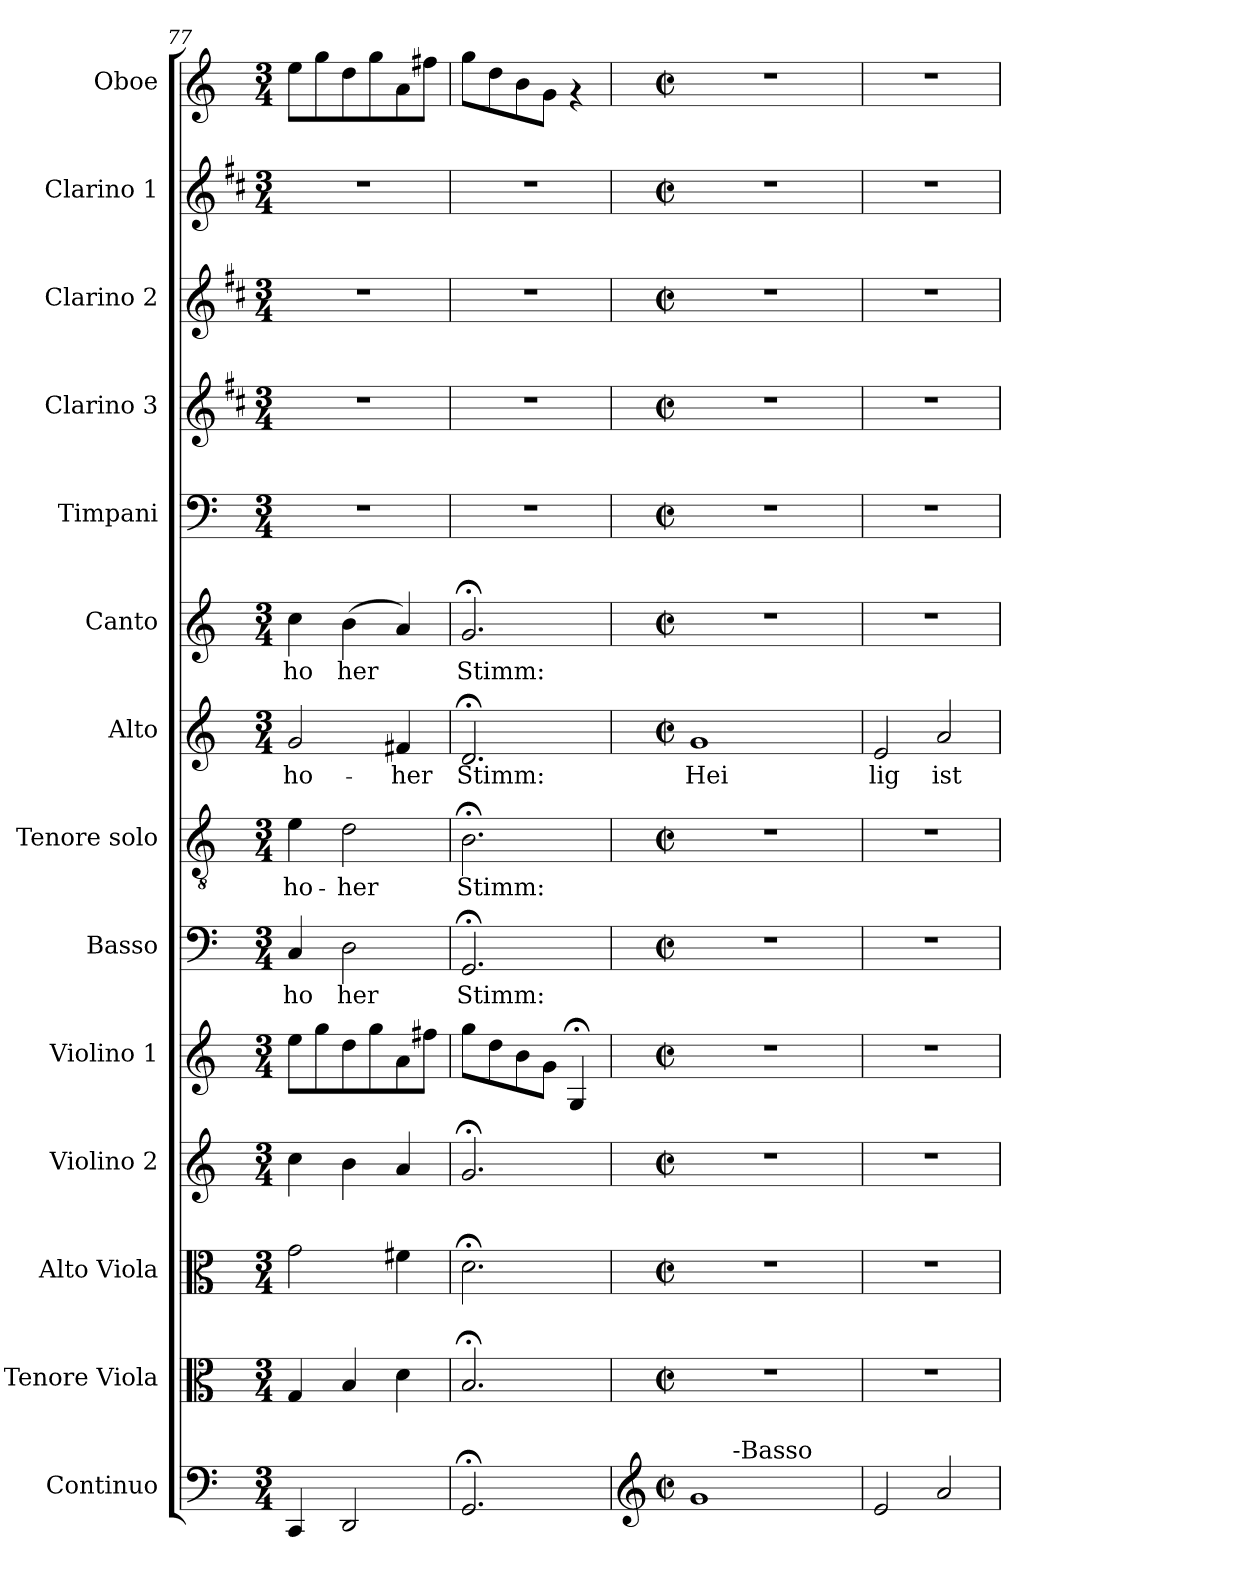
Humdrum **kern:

**kern	**kern	**kern	**kern	**kern	**kern	**text	**kern	**text	**kern	**text	**kern	**text	**kern	**kern	**kern	**kern	**kern
*part14	*part13	*part12	*part11	*part10	*part9	*part9	*part8	*part8	*part7	*part7	*part6	*part6	*part5	*part4	*part3	*part2	*part1
*staff14	*staff13	*staff12	*staff11	*staff10	*staff9	*staff9	*staff8	*staff8	*staff7	*staff7	*staff6	*staff6	*staff5	*staff4	*staff3	*staff2	*staff1
*I"Continuo	*I"Tenore Viola	*I"Alto Viola	*I"Violino 2	*I"Violino 1	*I"Basso	*	*I"Tenore solo	*	*I"Alto	*	*I"Canto	*	*I"Timpani	*I"Clarino 3	*I"Clarino 2	*I"Clarino 1	*I"Oboe
*I'Continuo	*I'Tenore Viola	*I'Alto Viola	*I'Violino 2	*I'Violino 1	*I'Basso	*	*I'Tenore	*	*I'Alto	*	*I'Canto	*	*I'Timpani	*I'Clarino 3	*I'Clarino 2	*I'Clarino 1	*I'Oboe
*clefF4	*clefC3	*clefC3	*clefG2	*clefG2	*clefF4	*	*clefGv2	*	*clefG2	*	*clefG2	*	*clefF4	*clefG2	*clefG2	*clefG2	*clefG2
*	*	*	*	*	*	*	*	*	*	*	*	*	*	*ITrd1c2	*ITrd1c2	*ITrd1c2	*
*k[]	*k[]	*k[]	*k[]	*k[]	*k[]	*	*k[]	*	*k[]	*	*k[]	*	*k[]	*k[]	*k[]	*k[]	*k[]
*C:	*C:	*C:	*C:	*C:	*C:	*	*C:	*	*C:	*	*C:	*	*C:	*C:	*C:	*C:	*C:
*M3/4	*M3/4	*M3/4	*M3/4	*M3/4	*M3/4	*	*M3/4	*	*M3/4	*	*M3/4	*	*M3/4	*M3/4	*M3/4	*M3/4	*M3/4
=77	=77	=77	=77	=77	=77	=77	=77	=77	=77	=77	=77	=77	=77	=77	=77	=77	=77
!	!	!	!	!	!	!LO:LY:b:cj	!	!LO:LY:b	!	!LO:LY:b:cj	!	!LO:LY:b:cj	!	!	!	!	!
4CC/	4G/	2g\	4cc\	8ee\L	4C/	ho	4e\	ho-	2g/	ho-	4cc\	ho	2.r	2.r	2.r	2.r	8ee\L
.	.	.	.	8gg\	.	.	.	.	.	.	.	.	.	.	.	.	8gg\
!	!	!	!	!	!	!LO:LY:b:cj	!	!LO:LY:b	!	!	!	!LO:LY:b:cj	!	!	!	!	!
2DD/	4B/	.	4b\	8dd\	2D\	her	2d\	-her	.	.	(>4b\	her	.	.	.	.	8dd\
.	.	.	.	8gg\	.	.	.	.	.	.	.	.	.	.	.	.	8gg\
!	!	!	!	!	!	!	!	!	!	!LO:LY:b:cj	!	!LO:LY:b:cj	!	!	!	!	!
.	4d\	4f#X\	4a/	8a\	.	.	.	.	4f#X/	-her	4a/)	.	.	.	.	.	8a\
.	.	.	.	8ff#X\J	.	.	.	.	.	.	.	.	.	.	.	.	8ff#X\J
=78	=78	=78	=78	=78	=78	=78	=78	=78	=78	=78	=78	=78	=78	=78	=78	=78	=78
!	!	!	!	!	!	!LO:LY:b:cj	!	!LO:LY:b	!	!LO:LY:b:cj	!	!LO:LY:b:cj	!	!	!	!	!
2.GG;</	2.B;</	2.d;<\	2.g;</	8gg\L	2.GG;</	Stimm:	2.B;<\	Stimm:	2.d;</	Stimm:	2.g;</	Stimm:	2.r	2.r	2.r	2.r	8gg\L
.	.	.	.	8dd\	.	.	.	.	.	.	.	.	.	.	.	.	8dd\
.	.	.	.	8b\	.	.	.	.	.	.	.	.	.	.	.	.	8b\
.	.	.	.	8g\J	.	.	.	.	.	.	.	.	.	.	.	.	8g\J
.	.	.	.	4G;</	.	.	.	.	.	.	.	.	.	.	.	.	4rf
!!LO:PB:g=z
=79	=79	=79	=79	=79	=79	=79	=79	=79	=79	=79	=79	=79	=79	=79	=79	=79	=79
*clefG2	*	*	*	*	*	*	*	*	*	*	*	*	*	*	*	*	*
*M2/2	*M2/2	*M2/2	*M2/2	*M2/2	*M2/2	*	*M2/2	*	*M2/2	*	*M2/2	*	*M2/2	*M2/2	*M2/2	*M2/2	*M2/2
*met(c|)	*met(c|)	*met(c|)	*met(c|)	*met(c|)	*met(c|)	*	*met(c|)	*	*met(c|)	*	*met(c|)	*	*met(c|)	*met(c|)	*met(c|)	*met(c|)	*met(c|)
!	!	!	!	!	!	!	!	!	!	!LO:LY:b:cj	!	!	!	!	!	!	!
*^	*	*	*	*	*	*	*	*	*	*	*	*	*	*	*	*	*
1g	8ryy	1r	1r	1r	1r	1r	.	1r	.	1g	Hei	1r	.	1r	1r	1r	1r	1r
.	32.ryy	.	.	.	.	.	.	.	.	.	.	.	.	.	.	.	.	.
!	!LO:TX:a:t=-Basso	!	!	!	!	!	!	!	!	!	!	!	!	!	!	!	!	!
.	2ryy	.	.	.	.	.	.	.	.	.	.	.	.	.	.	.	.	.
.	4ryy	.	.	.	.	.	.	.	.	.	.	.	.	.	.	.	.	.
.	16ryy	.	.	.	.	.	.	.	.	.	.	.	.	.	.	.	.	.
.	64ryy	.	.	.	.	.	.	.	.	.	.	.	.	.	.	.	.	.
=80	=80	=80	=80	=80	=80	=80	=80	=80	=80	=80	=80	=80	=80	=80	=80	=80	=80	=80
!	!	!	!	!	!	!	!	!	!	!	!LO:LY:b:cj	!	!	!	!	!	!	!
*v	*v	*	*	*	*	*	*	*	*	*	*	*	*	*	*	*	*	*
2e/	1r	1r	1r	1r	1r	.	1r	.	2e/	lig	1r	.	1r	1r	1r	1r	1r
!	!	!	!	!	!	!	!	!	!	!LO:LY:b:cj	!	!	!	!	!	!	!
2a/	.	.	.	.	.	.	.	.	2a/	ist	.	.	.	.	.	.	.
=	=	=	=	=	=	=	=	=	=	=	=	=	=	=	=	=	=
*-	*-	*-	*-	*-	*-	*-	*-	*-	*-	*-	*-	*-	*-	*-	*-	*-	*-
